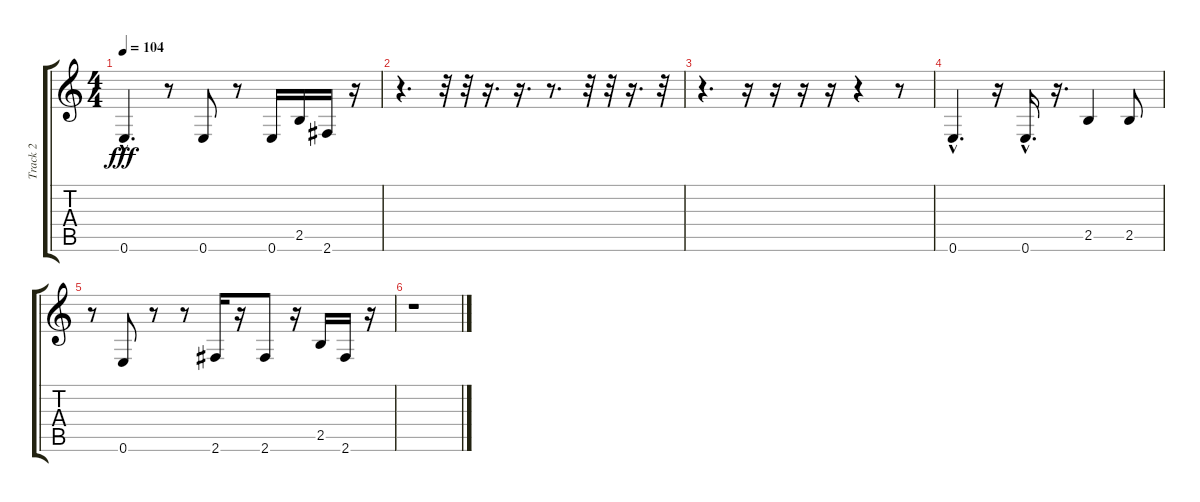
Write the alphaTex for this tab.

\track ("Track 2" "Track 2") {instrument electricbassfinger}
\staff {score tabs}
\tuning (E4 B3 G3 D3 A2 E2) {hide}
\ts (4 4)
\tempo 104
\clef g2
\ks c
0.6{hac}.4{d dy fff} r.8 0.6.8 r.8 0.6.16 2.5.16 2.6.16 r.16 |
r.4{d} r.32 r.32 r.16{d} r.16{d} r.8{d} r.32 r.32 r.16{d} r.32 |
r.4{d} r.16 r.16 r.16 r.16 r.4 r.8 |
0.6{hac}.4{d} r.16 0.6{hac}.16{d} r.16{d} 2.5.4 2.5.8 |
r.8 0.6.8 r.8 r.8 2.6.16 r.16 2.6.8 r.16 2.5.16 2.6.16 r.16 |
r.1
